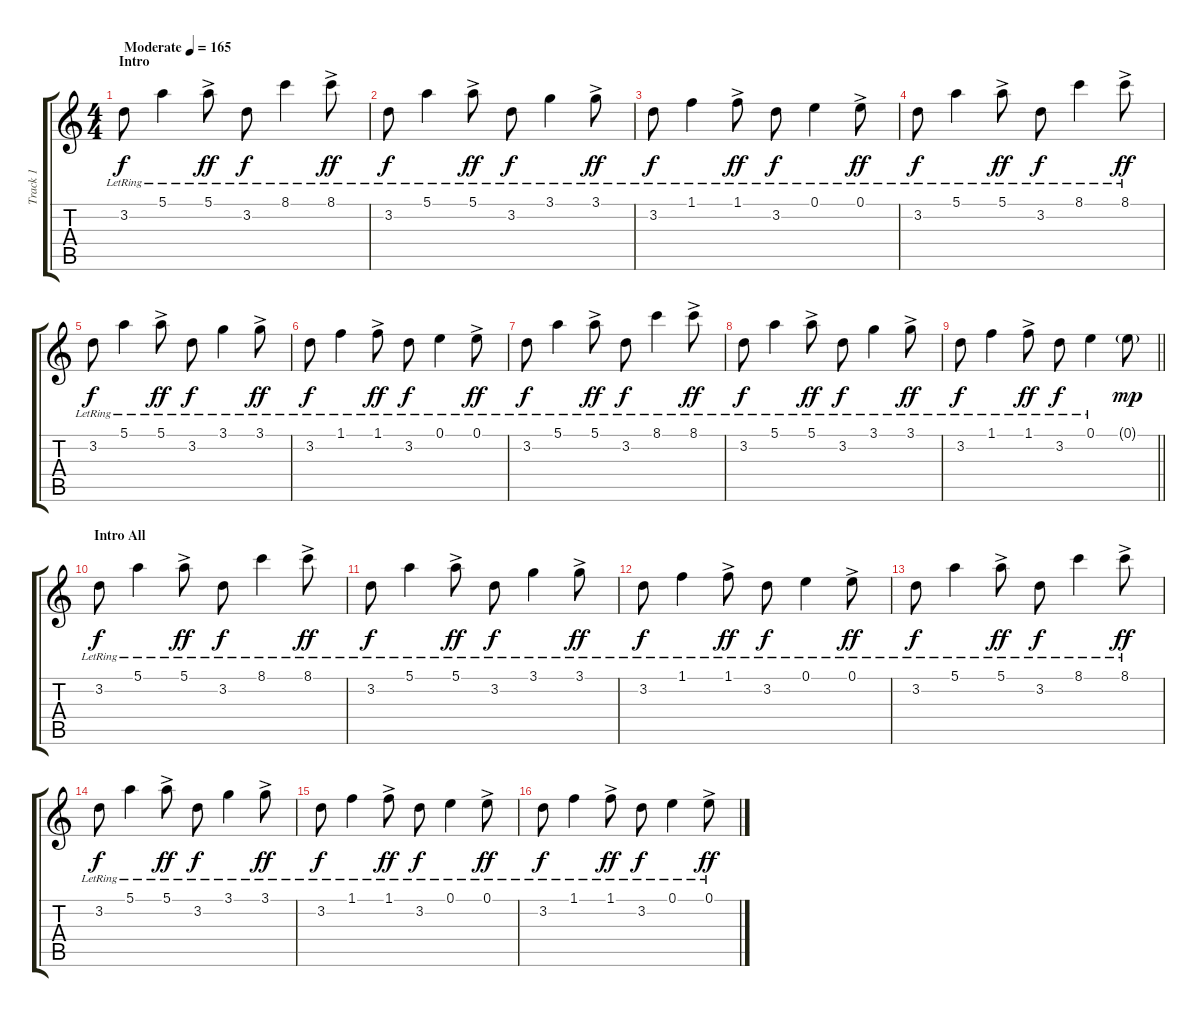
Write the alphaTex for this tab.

\track ("Track 1" "Track 1") {instrument acousticguitarnylon}
\staff {score tabs}
\tuning (E4 B3 G3 D3 A2 E2) {hide}
\ts (4 4)
\section ("" "Intro")
\tempo (165 "Moderate")
\clef g2
\ks c
3.2{lr}.8{dy f volume 3 instrument acousticguitarnylon} 5.1{lr}.4{volume 13} 5.1{ac lr}.8{dy ff} 3.2{lr}.8{dy f} 8.1{lr}.4 8.1{ac lr}.8{dy ff} |
3.2{lr}.8{dy f} 5.1{lr}.4 5.1{ac lr}.8{dy ff} 3.2{lr}.8{dy f} 3.1{lr}.4 3.1{ac lr}.8{dy ff} |
3.2{lr}.8{dy f} 1.1{lr}.4 1.1{ac lr}.8{dy ff} 3.2{lr}.8{dy f} 0.1{lr}.4 0.1{ac lr}.8{dy ff} |
3.2{lr}.8{dy f} 5.1{lr}.4 5.1{ac lr}.8{dy ff} 3.2{lr}.8{dy f} 8.1{lr}.4 8.1{ac lr}.8{dy ff} |
3.2{lr}.8{dy f} 5.1{lr}.4 5.1{ac lr}.8{dy ff} 3.2{lr}.8{dy f} 3.1{lr}.4 3.1{ac lr}.8{dy ff} |
3.2{lr}.8{dy f} 1.1{lr}.4 1.1{ac lr}.8{dy ff} 3.2{lr}.8{dy f} 0.1{lr}.4 0.1{ac lr}.8{dy ff} |
3.2{lr}.8{dy f} 5.1{lr}.4 5.1{ac lr}.8{dy ff} 3.2{lr}.8{dy f} 8.1{lr}.4 8.1{ac lr}.8{dy ff} |
3.2{lr}.8{dy f} 5.1{lr}.4 5.1{ac lr}.8{dy ff} 3.2{lr}.8{dy f} 3.1{lr}.4 3.1{ac lr}.8{dy ff} |
\barLineRight lightlight
3.2{lr}.8{dy f} 1.1{lr}.4 1.1{ac lr}.8{dy ff} 3.2{lr}.8{dy f} 0.1{lr}.4 0.1{g}.8{dy mp} |
\section ("" "Intro All")
3.2{lr}.8{dy f volume 11} 5.1{lr}.4 5.1{ac lr}.8{dy ff} 3.2{lr}.8{dy f} 8.1{lr}.4 8.1{ac lr}.8{dy ff} |
3.2{lr}.8{dy f} 5.1{lr}.4 5.1{ac lr}.8{dy ff} 3.2{lr}.8{dy f} 3.1{lr}.4 3.1{ac lr}.8{dy ff} |
3.2{lr}.8{dy f} 1.1{lr}.4 1.1{ac lr}.8{dy ff} 3.2{lr}.8{dy f} 0.1{lr}.4 0.1{ac lr}.8{dy ff} |
3.2{lr}.8{dy f} 5.1{lr}.4 5.1{ac lr}.8{dy ff} 3.2{lr}.8{dy f} 8.1{lr}.4 8.1{ac lr}.8{dy ff} |
3.2{lr}.8{dy f} 5.1{lr}.4 5.1{ac lr}.8{dy ff} 3.2{lr}.8{dy f} 3.1{lr}.4 3.1{ac lr}.8{dy ff} |
3.2{lr}.8{dy f} 1.1{lr}.4 1.1{ac lr}.8{dy ff} 3.2{lr}.8{dy f} 0.1{lr}.4 0.1{ac lr}.8{dy ff} |
3.2{lr}.8{dy f} 1.1{lr}.4 1.1{ac lr}.8{dy ff} 3.2{lr}.8{dy f} 0.1{lr}.4 0.1{ac lr}.8{dy ff}
